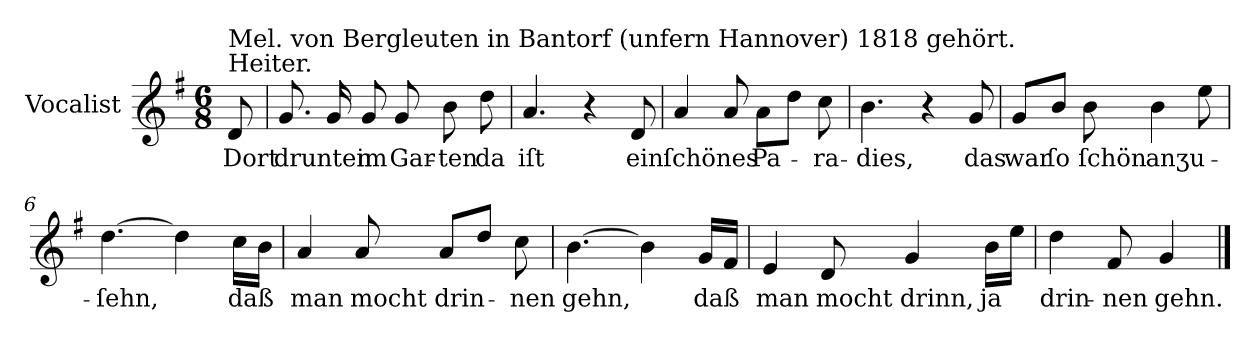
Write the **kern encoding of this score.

**kern	**text
*part1	*part1
*staff1	*staff1
*I"Vocalist	*
*k[f#]	*
*G:	*
*M6/8	*
=	=
!LO:TX:a:t=Heiter.	!
!LO:TX:a:t=Mel. von Bergleuten in Bantorf (unfern Hannover) 1818 gehört.	!
8d	Dort
=1	=1
8.g	drunten
16g	.
8g	im
8g	Gar-
8b	-ten
8dd	da
=2	=2
4.a	iſt
4r	.
8d	ein
=3	=3
4a	ſchönes
8a	.
8aL	Pa-
8ddJ	.
8cc	-ra-
=4	=4
4.b	-dies,
4r	.
8g	das
=5	=5
8gL	war
8bJ	ſo
8b	ſchön
4b	anʒu-
8ee	.
=6	=6
[4.dd	-ſehn,
4dd]	.
16ccLL	daß
16bJJ	.
=7	=7
4a	man
8a	mocht
8a/L	drin-
8ddJ	.
8cc	-nen
=8	=8
[4.b	gehn,
4b]	.
16gLL	daß
16f#JJ	.
=9	=9
4e	man
8d	mocht
4g	drinn,
16bLL	ja
16eeJJ	.
=10	=10
4dd	drin-
8f#	-nen
4g	gehn.
==	==
*-	*-
